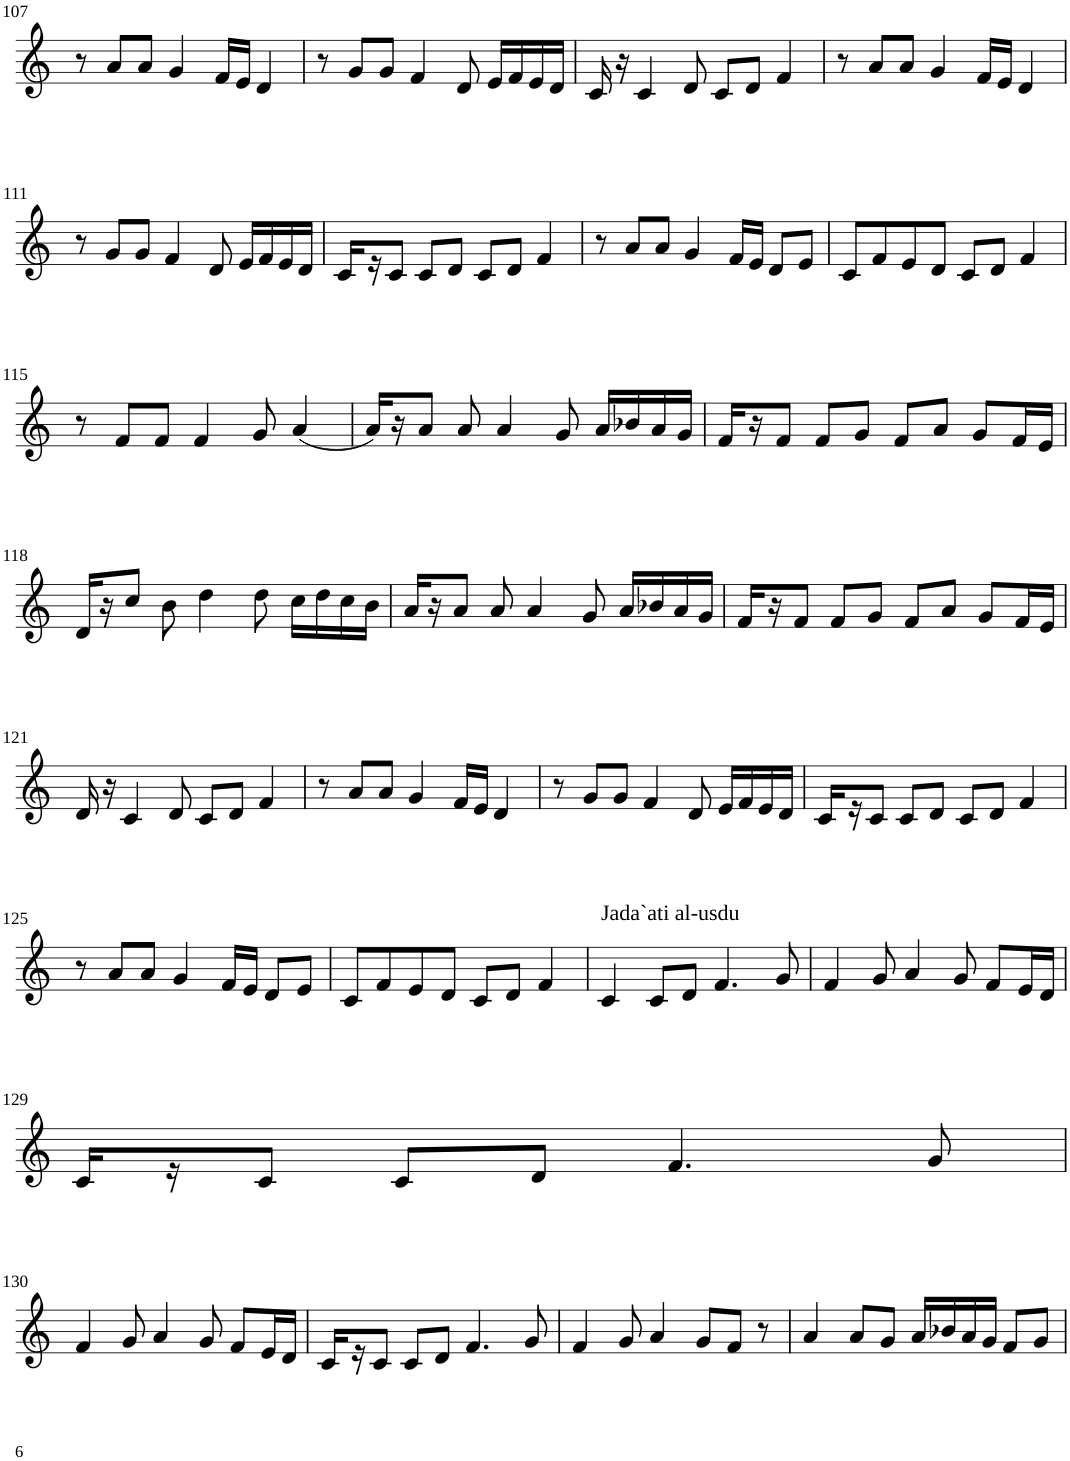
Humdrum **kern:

**kern
*part1
*staff1
*I"Violin
!!LO:PB:g=z
*clefG2
*k[]
*M4/4
=107
8r
8a/L
8a/J
4g/
16f/LL
16e/JJ
4d/
=108
8r
8g/L
8g/J
4f/
8d/
16e/LL
16f/
16e/
16d/JJ
=109
16c/
16r
4c/
8d/
8c/L
8d/J
4f/
=110
8r
8a/L
8a/J
4g/
16f/LL
16e/JJ
4d/
!!LO:LB:g=z
=111
8r
8g/L
8g/J
4f/
8d/
16e/LL
16f/
16e/
16d/JJ
=112
16c/LL
16r
8c/J
8c/L
8d/J
8c/L
8d/J
4f/
=113
8r
8a/L
8a/J
4g/
16f/LL
16e/JJ
8d/L
8e/J
=114
8c/L
8f/
8e/
8d/J
8c/L
8d/J
4f/
!!LO:LB:g=z
=115
8r
8f/L
8f/J
4f/
8g/
(4a/
=116
16a/LL)
16r
8a/J
8a/
4a/
8g/
16a/LL
16b-X/
16a/
16g/JJ
=117
16f/LL
16r
8f/J
8f/L
8g/J
8f/L
8a/J
8g/L
16f/L
16e/JJ
!!LO:LB:g=z
=118
16d/LL
16r
8cc/J
8b\
4dd\
8dd\
16cc\LL
16dd\
16cc\
16b\JJ
=119
16a/LL
16r
8a/J
8a/
4a/
8g/
16a/LL
16b-X/
16a/
16g/JJ
=120
16f/LL
16r
8f/J
8f/L
8g/J
8f/L
8a/J
8g/L
16f/L
16e/JJ
!!LO:LB:g=z
=121
16d/
16r
4c/
8d/
8c/L
8d/J
4f/
=122
8r
8a/L
8a/J
4g/
16f/LL
16e/JJ
4d/
=123
8r
8g/L
8g/J
4f/
8d/
16e/LL
16f/
16e/
16d/JJ
=124
16c/LL
16r
8c/J
8c/L
8d/J
8c/L
8d/J
4f/
!!LO:LB:g=z
=125
8r
8a/L
8a/J
4g/
16f/LL
16e/JJ
8d/L
8e/J
=126
8c/L
8f/
8e/
8d/J
8c/L
8d/J
4f/
=127
!LO:TX:a:t=Jada`ati al-usdu
4c/
8c/L
8d/J
4.f/
8g/
=128
4f/
8g/
4a/
8g/
8f/L
16e/L
16d/JJ
!!LO:LB:g=z
=129
16c/LL
16r
8c/J
8c/L
8d/J
4.f/
8g/
!!LO:LB:g=z
=130
4f/
8g/
4a/
8g/
8f/L
16e/L
16d/JJ
=131
16c/LL
16r
8c/J
8c/L
8d/J
4.f/
8g/
=132
4f/
8g/
4a/
8g/L
8f/J
8r
=133
4a/
8a/L
8g/J
16a/LL
16b-X/
16a/
16g/JJ
8f/L
8g/J
=
*-
